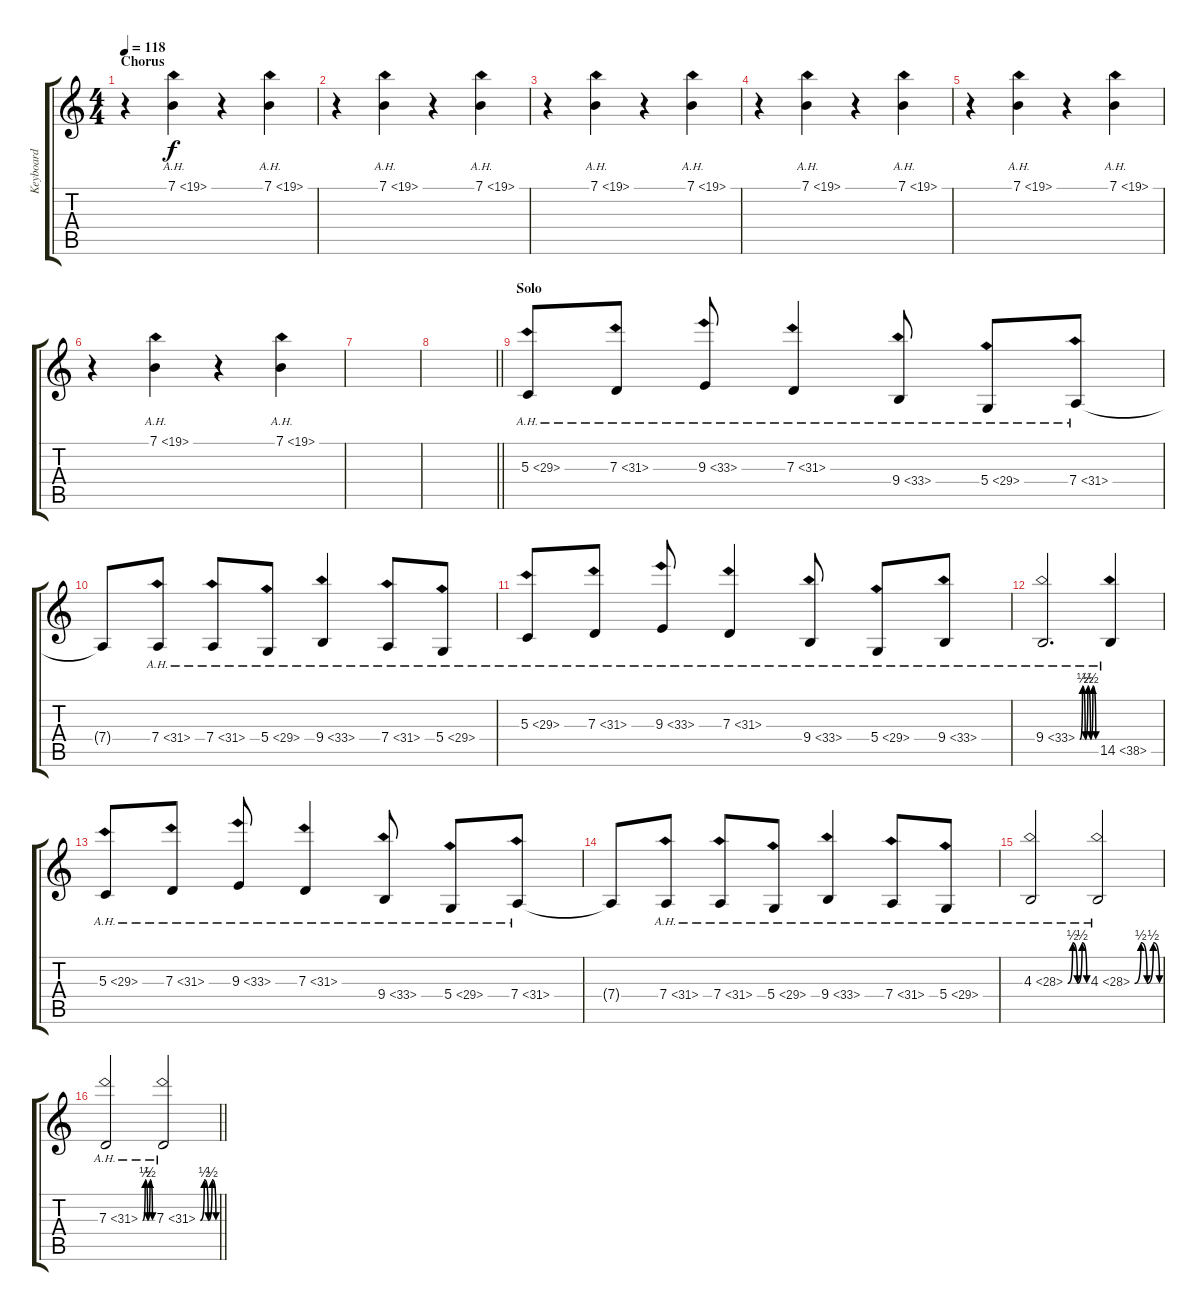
\track ("Keyboard" "Keyboard") {instrument synthbrass1}
\staff {score tabs}
\tuning (E4 B3 G3 D3 A2 E2) {hide}
\ts (4 4)
\section ("" "Chorus")
\tempo 118
\clef g2
\ks c
r.4{dy f} 7.1{ah 12}.4 r.4 7.1{ah 12}.4 |
r.4 7.1{ah 12}.4 r.4 7.1{ah 12}.4 |
r.4 7.1{ah 12}.4 r.4 7.1{ah 12}.4 |
r.4 7.1{ah 12}.4 r.4 7.1{ah 12}.4 |
r.4 7.1{ah 12}.4 r.4 7.1{ah 12}.4 |
r.4 7.1{ah 12}.4 r.4 7.1{ah 12}.4 |
|
\barLineRight lightlight
|
\section ("" "Solo")
5.3{ah 24}.8 7.3{ah 24}.8 9.3{ah 24}.8 7.3{ah 24}.4 9.4{ah 24}.8 5.4{ah 24}.8 7.4{ah 24}.8 |
7.4{t}.8 7.4{ah 24}.8 7.4{ah 24}.8 5.4{ah 24}.8 9.4{ah 24}.4 7.4{ah 24}.8 5.4{ah 24}.8 |
5.3{ah 24}.8 7.3{ah 24}.8 9.3{ah 24}.8 7.3{ah 24}.4 9.4{ah 24}.8 5.4{ah 24}.8 9.4{ah 24}.8 |
9.4{be (custom 0 0 10 2 20 0 30 2 40 0 49 2 60 0) ah 24}.2{d} 14.5{ah 24}.4 |
5.3{ah 24}.8 7.3{ah 24}.8 9.3{ah 24}.8 7.3{ah 24}.4 9.4{ah 24}.8 5.4{ah 24}.8 7.4{ah 24}.8 |
7.4{t}.8 7.4{ah 24}.8 7.4{ah 24}.8 5.4{ah 24}.8 9.4{ah 24}.4 7.4{ah 24}.8 5.4{ah 24}.8 |
4.3{be (custom 0 0 15 2 30 0 45 2 60 0) ah 24}.2 4.3{be (custom 0 0 15 2 30 0 45 2 60 0) ah 24}.2 |
\barLineRight lightlight
7.3{be (custom 0 0 15 2 30 0 45 2 60 0) ah 24}.2 7.3{be (custom 0 0 15 2 30 0 45 2 60 0) ah 24}.2
